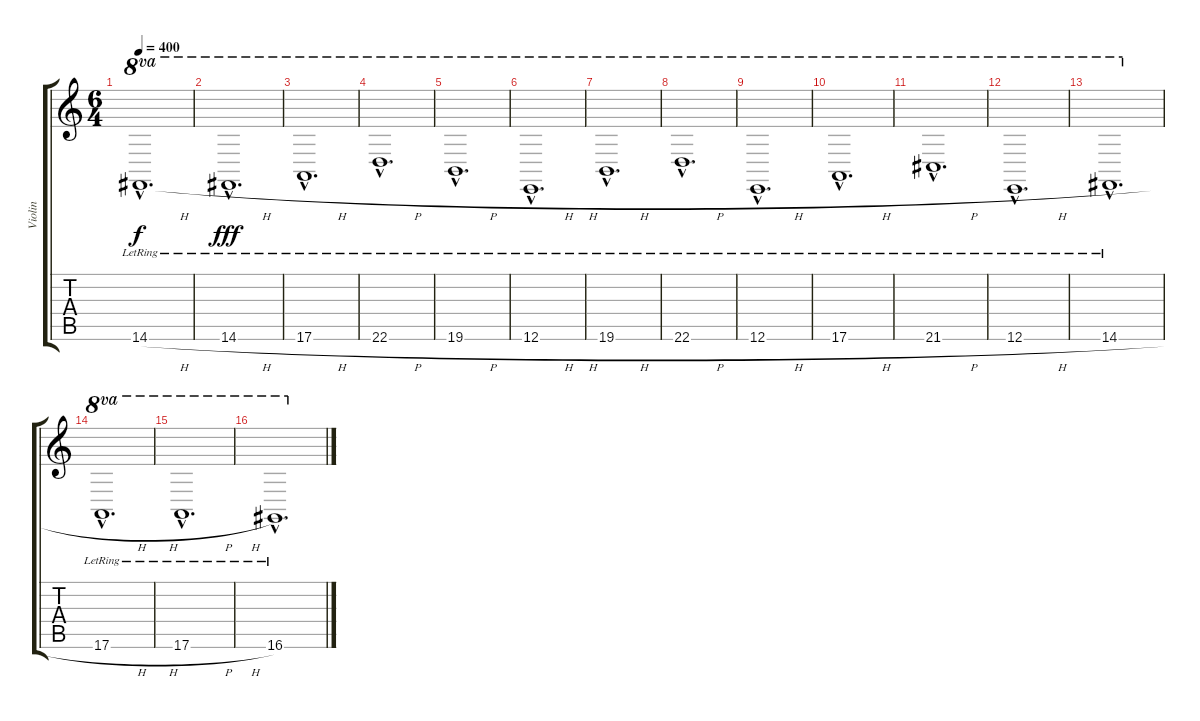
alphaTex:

\track ("Violin " "Violin ") {instrument violin}
\staff {score tabs}
\tuning (E4 B3 G3 D3 A2 E2) {hide}
\ts (6 4)
\tempo 400
\clef g2
\ks c
14.6{h hac lr}.1{d ot 8va dy f instrument violin} |
14.6{h hac lr}.1{d ot 8va dy fff} |
17.6{h hac lr}.1{d ot 8va} |
22.6{h hac lr}.1{d ot 8va beam Up} |
19.6{h hac lr}.1{d ot 8va beam Up} |
12.6{h hac lr}.1{d ot 8va beam Up} |
19.6{h hac lr}.1{d ot 8va beam Up} |
22.6{h hac lr}.1{d ot 8va} |
12.6{h hac lr}.1{d ot 8va} |
17.6{h hac lr}.1{d ot 8va} |
21.6{h hac lr}.1{d ot 8va beam Up} |
12.6{h hac lr}.1{d ot 8va} |
14.6{h hac lr}.1{d ot 8va} |
17.6{h hac lr}.1{d ot 8va} |
17.6{h hac lr}.1{d ot 8va beam Up} |
16.6{h hac lr}.1{d ot 8va beam Up}
